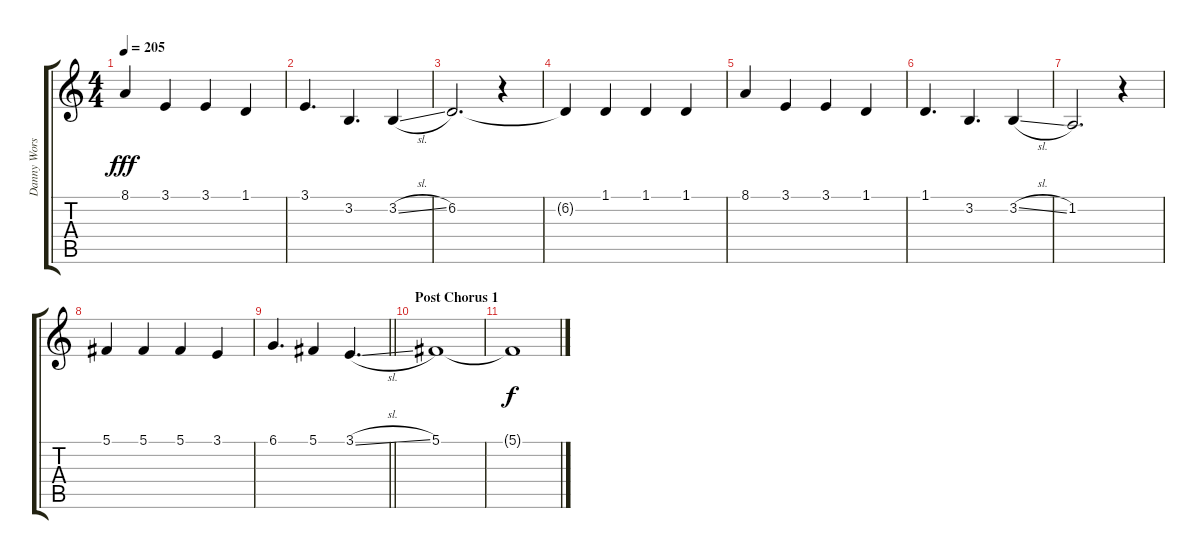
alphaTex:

\track ("Danny Worsnop" "Danny Wors") {instrument flute}
\staff {score tabs}
\tuning (Db4 Ab3 E3 B2 Gb2 B1) {hide}
\ts (4 4)
\tempo 205
\clef g2
\ks c
8.1.4{dy fff} 3.1.4 3.1.4 1.1.4 |
3.1.4{d} 3.2.4{d} 3.2{sl}.4 |
6.2.2{d} r.4 |
6.2{t}.4 1.1.4 1.1.4 1.1.4 |
8.1.4 3.1.4 3.1.4 1.1.4 |
1.1.4{d} 3.2.4{d} 3.2{sl}.4 |
1.2.2{d} r.4 |
5.1.4 5.1.4 5.1.4 3.1.4 |
\barLineRight lightlight
6.1.4{d} 5.1.4 3.1{sl}.4{d} |
\section ("" "Post Chorus 1")
5.1.1 |
5.1{t}.1{dy f}
